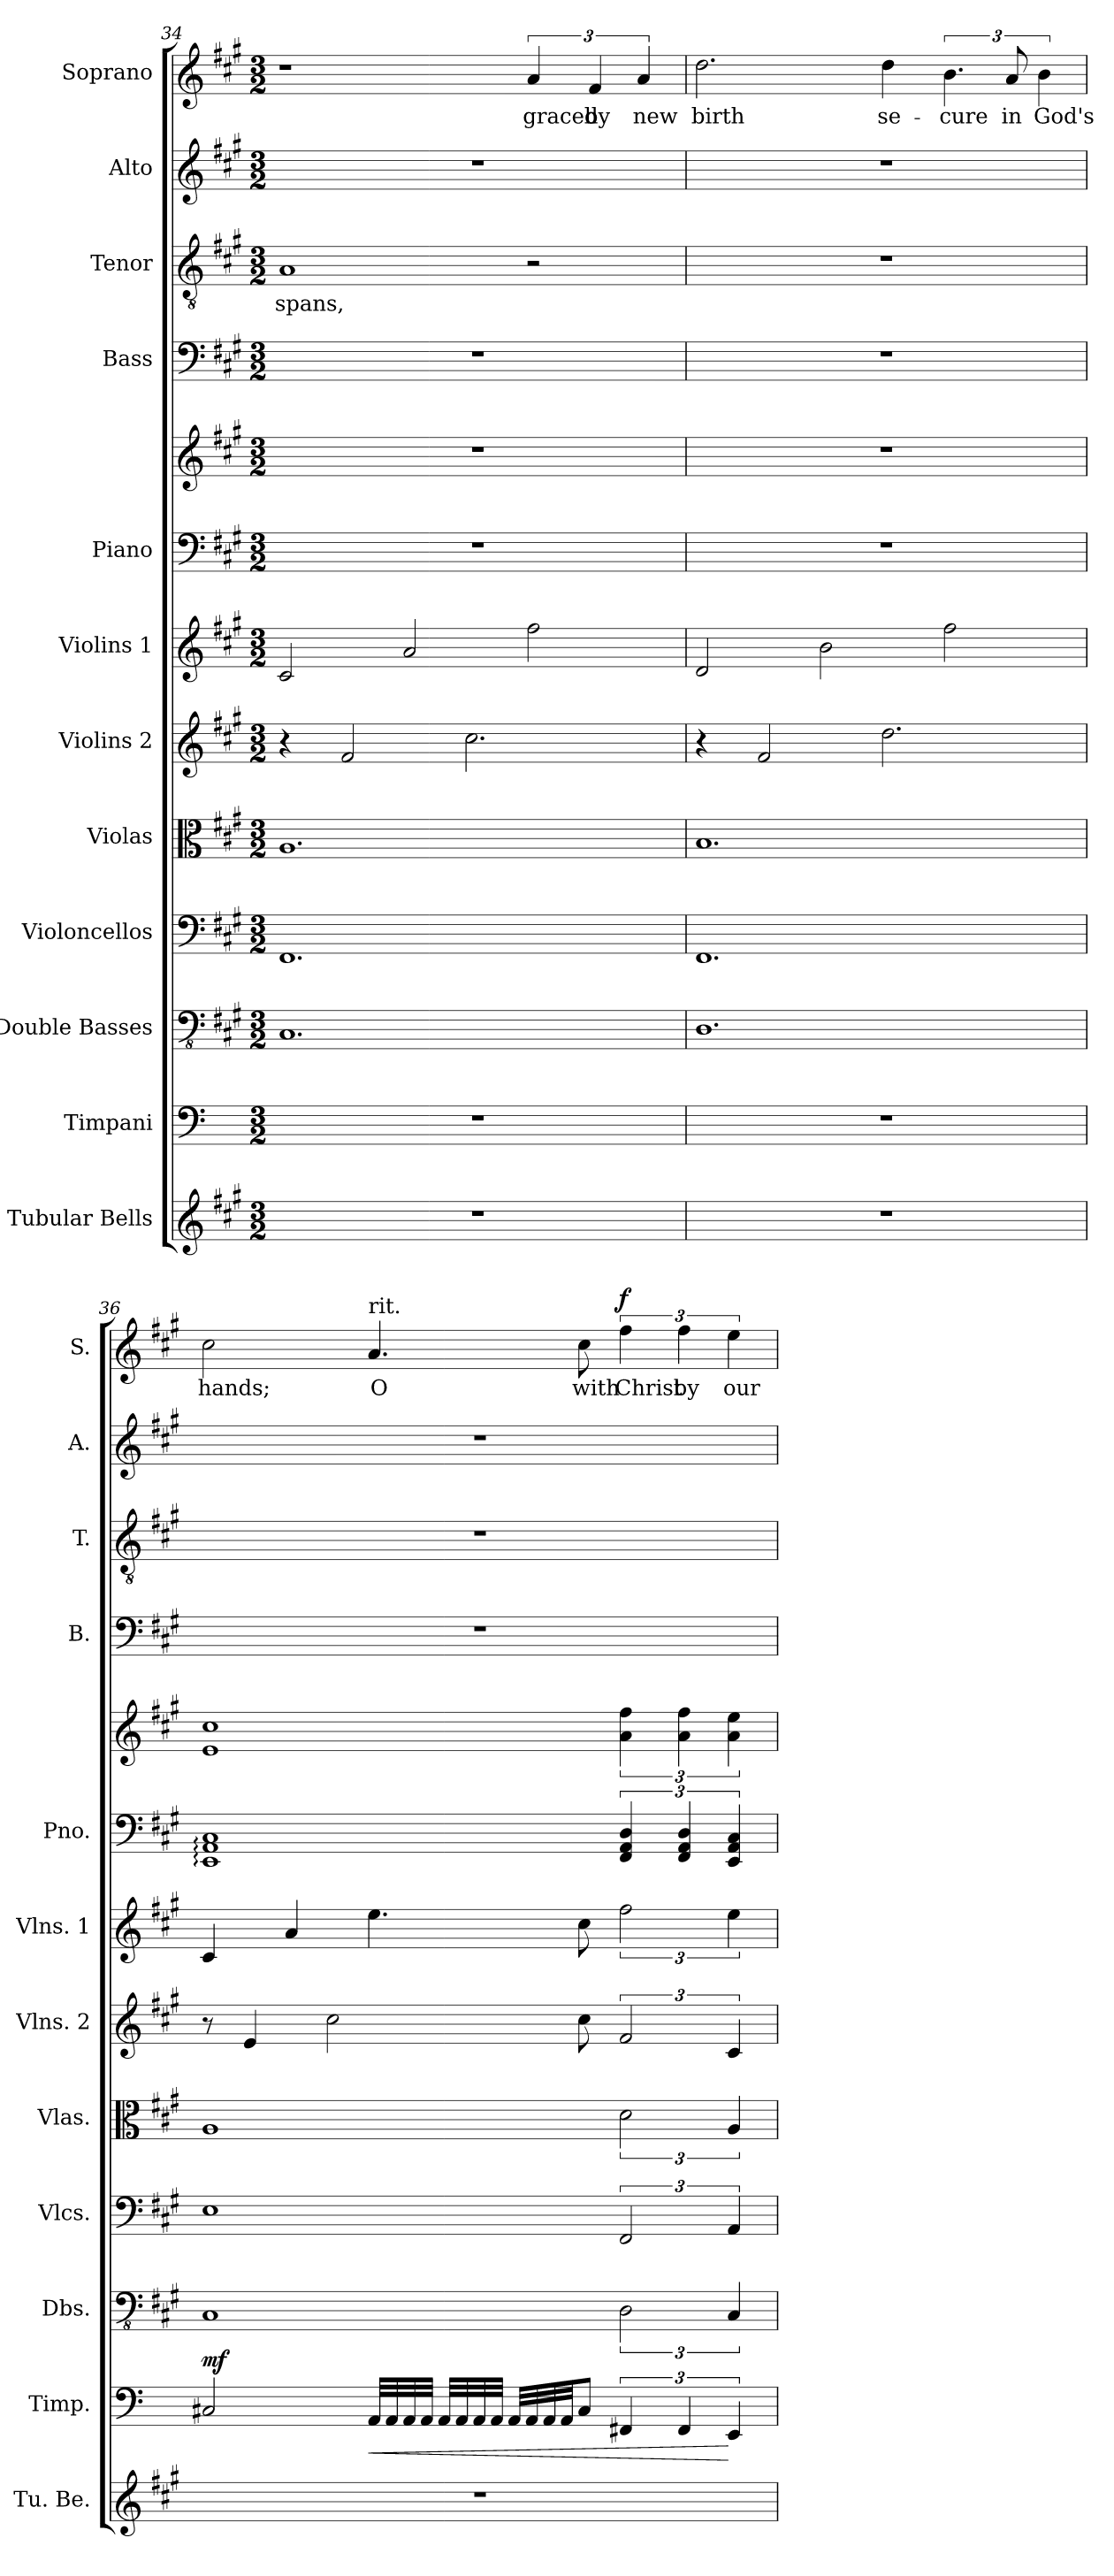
**kern	**kern	**dynam	**kern	**kern	**kern	**kern	**kern	**kern	**kern	**kern	**kern	**text	**kern	**kern	**text	**dynam
*part12	*part11	*part11	*part10	*part9	*part8	*part7	*part6	*part5	*part5	*part4	*part3	*part3	*part2	*part1	*part1	*part1
*staff13	*staff12	*staff12	*staff11	*staff10	*staff9	*staff8	*staff7	*staff6	*staff5	*staff4	*staff3	*staff3	*staff2	*staff1	*staff1	*staff1
*I"Tubular Bells	*I"Timpani	*	*I"Double Basses	*I"Violoncellos	*I"Violas	*I"Violins 2	*I"Violins 1	*I"Piano	*	*I"Bass	*I"Tenor	*	*I"Alto	*I"Soprano	*	*
*I'Tu. Be.	*I'Timp.	*	*I'Dbs.	*I'Vlcs.	*I'Vlas.	*I'Vlns. 2	*I'Vlns. 1	*I'Pno.	*	*I'B.	*I'T.	*	*I'A.	*I'S.	*	*
!!LO:PB:g=z
*clefG2	*clefF4	*	*clefFv4	*clefF4	*clefC3	*clefG2	*clefG2	*clefF4	*clefG2	*clefF4	*clefGv2	*	*clefG2	*clefG2	*	*
*k[f#c#g#]	*k[]	*	*k[f#c#g#]	*k[f#c#g#]	*k[f#c#g#]	*k[f#c#g#]	*k[f#c#g#]	*k[f#c#g#]	*k[f#c#g#]	*k[f#c#g#]	*k[f#c#g#]	*	*k[f#c#g#]	*k[f#c#g#]	*	*
*A:	*C:	*	*A:	*A:	*A:	*A:	*A:	*A:	*A:	*A:	*A:	*	*A:	*A:	*	*
*M3/2	*M3/2	*	*M3/2	*M3/2	*M3/2	*M3/2	*M3/2	*M3/2	*M3/2	*M3/2	*M3/2	*	*M3/2	*M3/2	*	*
=34	=34	=34	=34	=34	=34	=34	=34	=34	=34	=34	=34	=34	=34	=34	=34	=34
1.r	1.r	.	1.CC#	1.FF#	1.A	4r	2c#/	1.r	1.r	1.r	1A	spans,	1.r	1r	.	.
.	.	.	.	.	.	2f#/	.	.	.	.	.	.	.	.	.	.
.	.	.	.	.	.	.	2a/	.	.	.	.	.	.	.	.	.
.	.	.	.	.	.	2.cc#\	.	.	.	.	.	.	.	.	.	.
.	.	.	.	.	.	.	2ff#\	.	.	.	2r	.	.	6a/	graced	.
.	.	.	.	.	.	.	.	.	.	.	.	.	.	6f#/	by	.
.	.	.	.	.	.	.	.	.	.	.	.	.	.	6a/	new	.
=35	=35	=35	=35	=35	=35	=35	=35	=35	=35	=35	=35	=35	=35	=35	=35	=35
1.r	1.r	.	1.DD	1.FF#	1.B	4r	2d/	1.r	1.r	1.r	1.r	.	1.r	2.dd\	birth	.
.	.	.	.	.	.	2f#/	.	.	.	.	.	.	.	.	.	.
.	.	.	.	.	.	.	2b\	.	.	.	.	.	.	.	.	.
.	.	.	.	.	.	2.dd\	.	.	.	.	.	.	.	4dd\	se-	.
.	.	.	.	.	.	.	2ff#\	.	.	.	.	.	.	6.b\	-cure	.
.	.	.	.	.	.	.	.	.	.	.	.	.	.	12a/	in	.
.	.	.	.	.	.	.	.	.	.	.	.	.	.	6b\	God's	.
!!LO:PB:g=z
=36	=36	=36	=36	=36	=36	=36	=36	=36	=36	=36	=36	=36	=36	=36	=36	=36
!	!	!LO:DY:a	!	!	!	!	!	!	!	!	!	!	!	!	!	!
1.r	2C#X/	mf	1CC#	1E	1A	8r	4c#/	1EE: 1AA: 1C#:	1e 1cc#	1.r	1.r	.	1.r	2cc#\	hands;	.
.	.	.	.	.	.	4e/	.	.	.	.	.	.	.	.	.	.
.	.	.	.	.	.	.	4a/	.	.	.	.	.	.	.	.	.
.	.	.	.	.	.	2cc#\	.	.	.	.	.	.	.	.	.	.
*	*	*	*	*	*	*	*	*	*	*	*	*	*	*MM80	*	*
!	!	!	!	!	!	!	!	!	!	!	!	!	!	!LO:TX:a:t=rit.	!	!
!	!	!LO:HP:b	!	!	!	!	!	!	!	!	!	!	!	!	!	!
.	32AA/LLL	<	.	.	.	.	4.ee\	.	.	.	.	.	.	4.a/	O	.
.	32AA/	.	.	.	.	.	.	.	.	.	.	.	.	.	.	.
.	32AA/	.	.	.	.	.	.	.	.	.	.	.	.	.	.	.
.	32AA/JJJ	.	.	.	.	.	.	.	.	.	.	.	.	.	.	.
.	32AA/LLL	.	.	.	.	.	.	.	.	.	.	.	.	.	.	.
.	32AA/	.	.	.	.	.	.	.	.	.	.	.	.	.	.	.
.	32AA/	.	.	.	.	.	.	.	.	.	.	.	.	.	.	.
.	32AA/JJJ	.	.	.	.	.	.	.	.	.	.	.	.	.	.	.
.	32AA/LLL	.	.	.	.	.	.	.	.	.	.	.	.	.	.	.
.	32AA/	.	.	.	.	.	.	.	.	.	.	.	.	.	.	.
.	32AA/	.	.	.	.	.	.	.	.	.	.	.	.	.	.	.
.	32AA/JJ	.	.	.	.	.	.	.	.	.	.	.	.	.	.	.
.	8C#/J	.	.	.	.	8cc#\	8cc#\	.	.	.	.	.	.	8cc#\	with	.
!	!	!	!	!	!	!	!	!	!	!	!	!	!	!	!	!LO:DY:a
.	6FF#X/	.	3DD\	3FF#/	3d\	3f#/	3ff#\	6FF#/ 6AA/ 6D/	6a\ 6ff#\	.	.	.	.	6ff#\	Christ	f
.	6FF#/	.	.	.	.	.	.	6FF#/ 6AA/ 6D/	6a\ 6ff#\	.	.	.	.	6ff#\	by	.
.	6EE/	[	6CC#/	6AA/	6A/	6c#/	6ee\	6EE/ 6AA/ 6C#/	6a\ 6ee\	.	.	.	.	6ee\	our	.
=	=	=	=	=	=	=	=	=	=	=	=	=	=	=	=	=
*-	*-	*-	*-	*-	*-	*-	*-	*-	*-	*-	*-	*-	*-	*-	*-	*-
